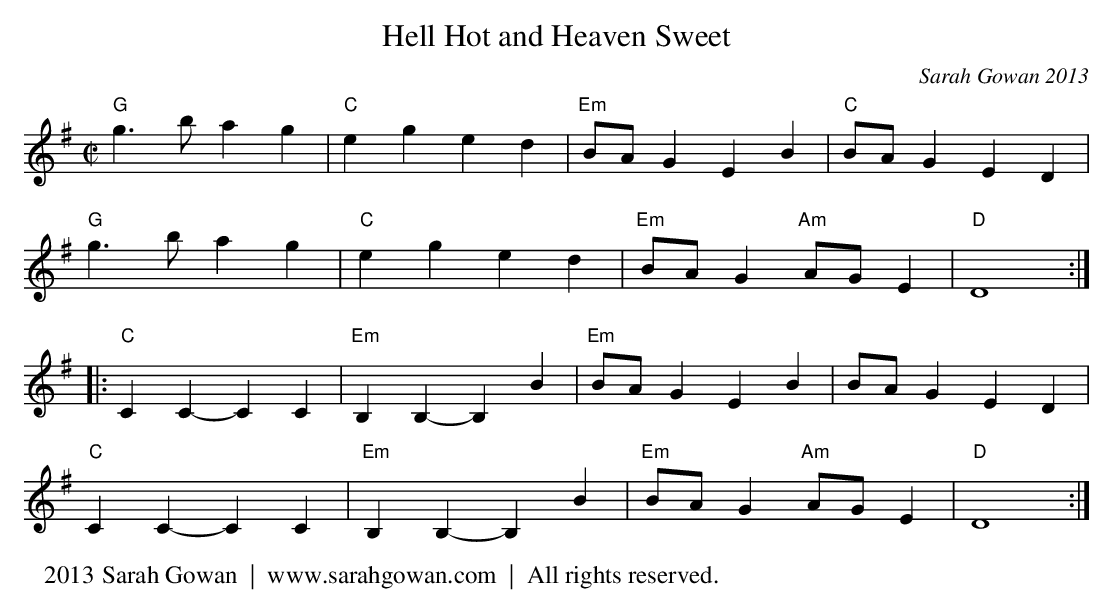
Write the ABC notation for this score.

X:1
T:Hell Hot and Heaven Sweet
C:Sarah Gowan 2013
M:C|
L:1/8
K:G
"G"g3b a2 g2|"C"e2g2e2d2|"Em"BAG2 E2B2 |"C"BAG2 E2D2|
"G"g3b a2 g2|"C"e2g2e2d2|"Em"BAG2 "Am"AGE2|"D"D8:|
|:"C"C2C2-C2C2|"Em"B,2B,2-B,2B2|"Em"BAG2 E2B2 |BAG2 E2D2|
"C"C2C2-C2C2|"Em"B,2B,2-B,2B2|"Em"BAG2 "Am"AGE2|"D"D8:|
W:  2013 Sarah Gowan  |  www.sarahgowan.com  |  All rights reserved.
